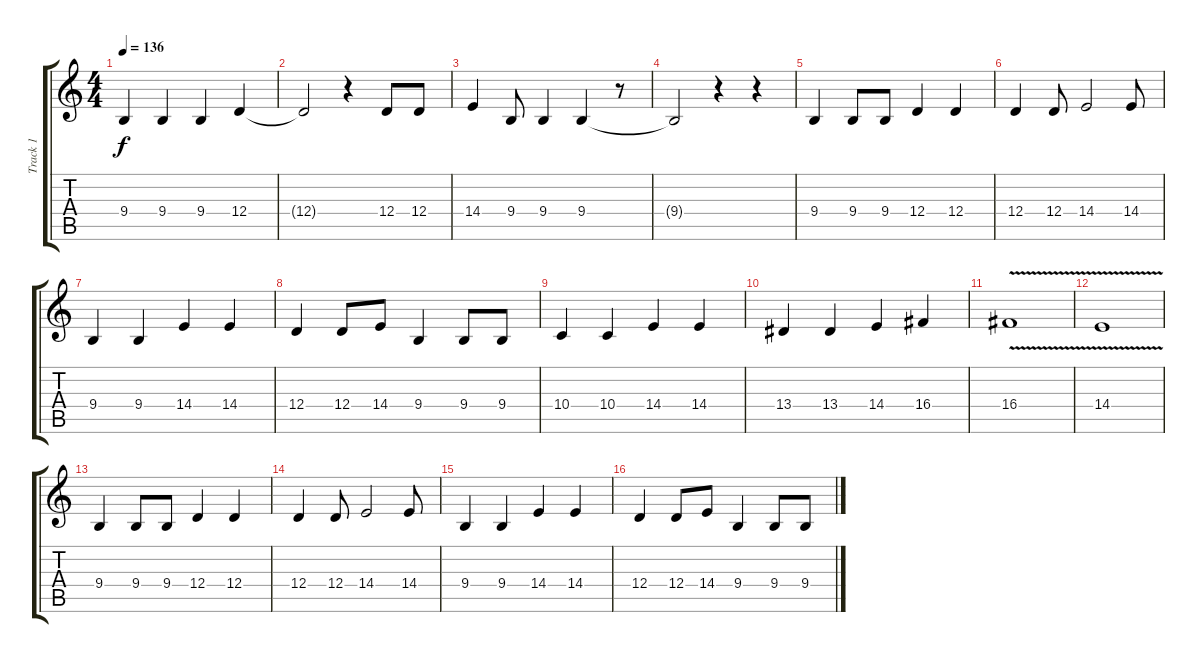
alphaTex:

\track ("Track 1" "Track 1") {instrument trombone}
\staff {score tabs}
\tuning (E4 B3 G3 D3 A2 E2) {hide}
\ts (4 4)
\tempo 136
\clef g2
\ks c
9.4.4{dy f} 9.4.4 9.4.4 12.4.4 |
12.4{t}.2 r.4 12.4.8 12.4.8 |
14.4.4 9.4.8 9.4.4 9.4.4 r.8 |
9.4{t}.2 r.4 r.4 |
9.4.4 9.4.8 9.4.8 12.4.4 12.4.4 |
12.4.4 12.4.8 14.4.2 14.4.8 |
9.4.4 9.4.4 14.4.4 14.4.4 |
12.4.4 12.4.8 14.4.8 9.4.4 9.4.8 9.4.8 |
10.4.4 10.4.4 14.4.4 14.4.4 |
13.4.4 13.4.4 14.4.4 16.4.4 |
16.4{v}.1 |
14.4{v}.1 |
9.4.4 9.4.8 9.4.8 12.4.4 12.4.4 |
12.4.4 12.4.8 14.4.2 14.4.8 |
9.4.4 9.4.4 14.4.4 14.4.4 |
12.4.4 12.4.8 14.4.8 9.4.4 9.4.8 9.4.8
